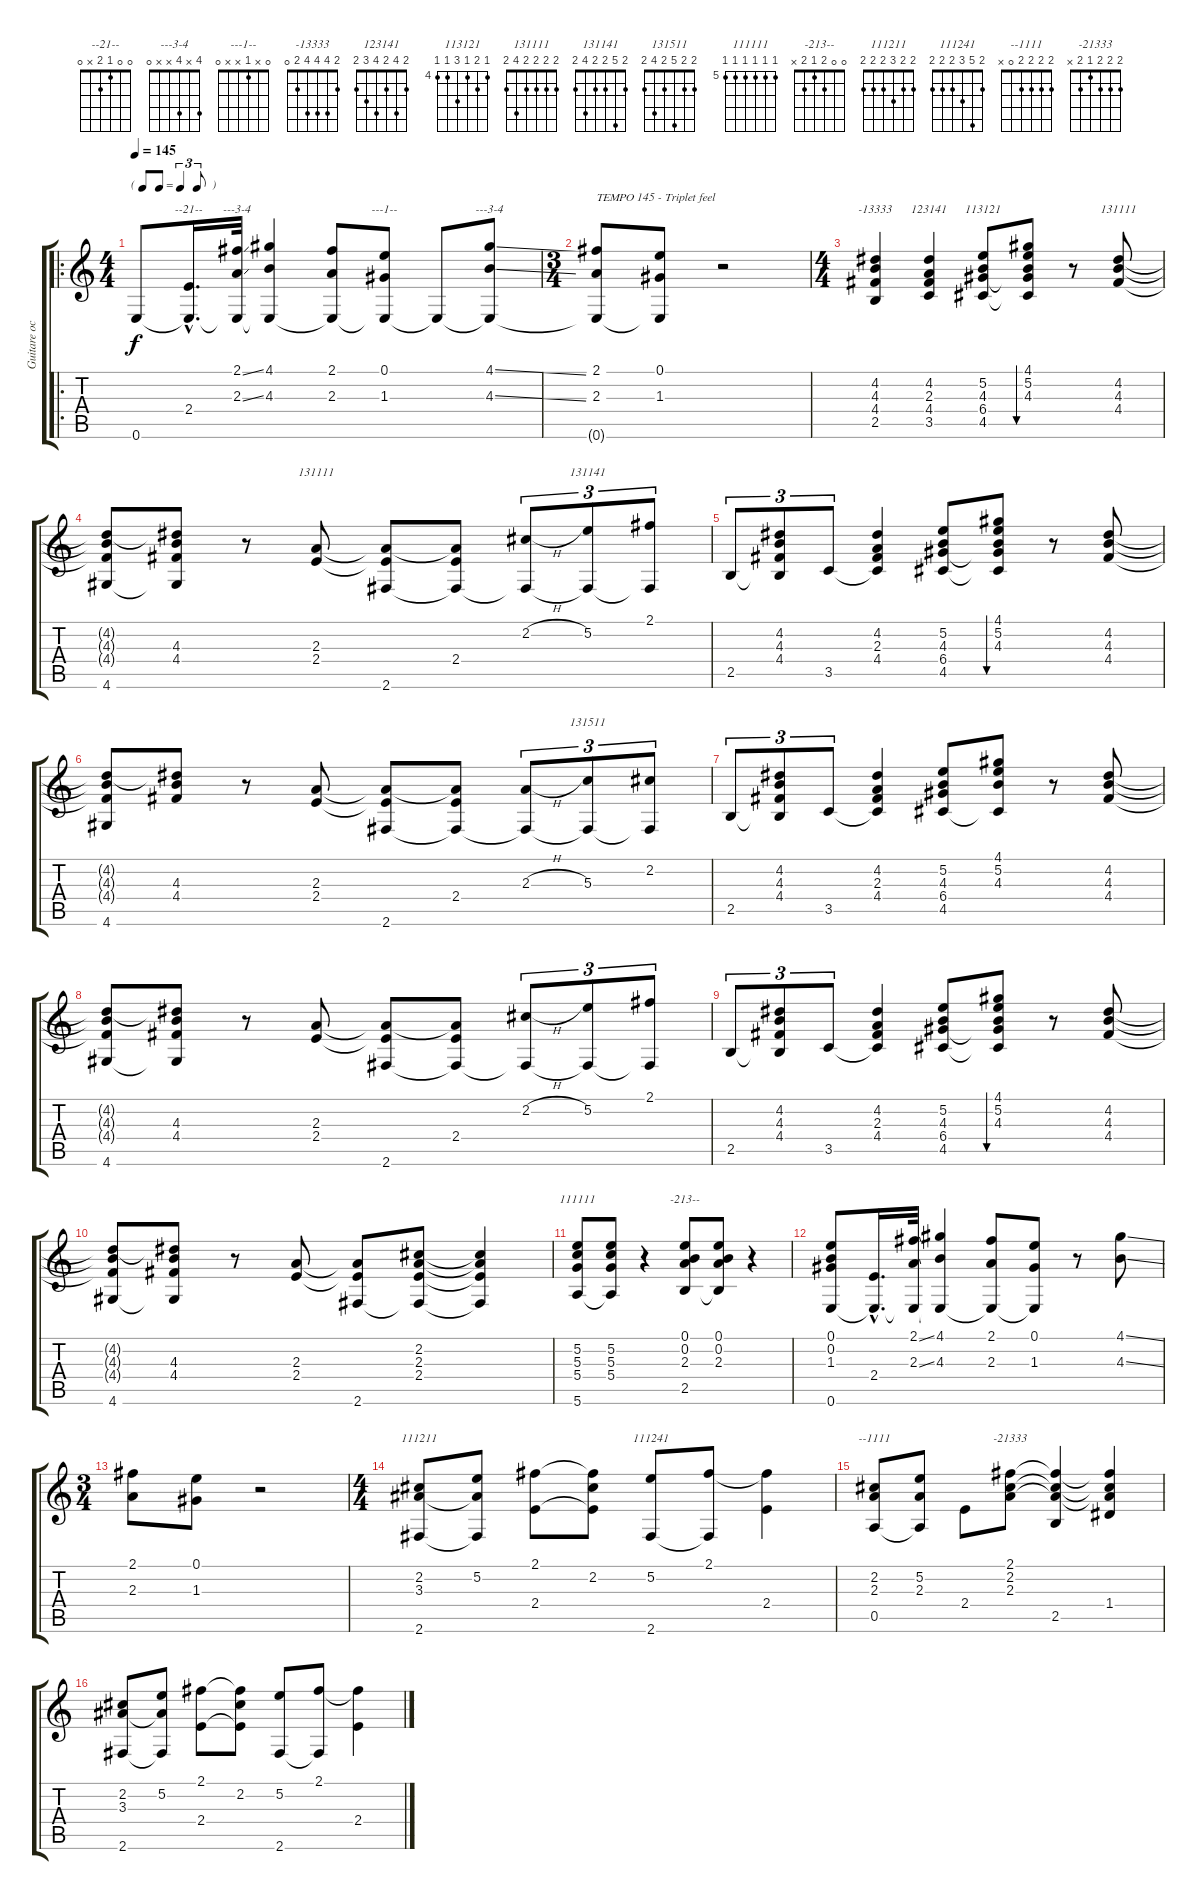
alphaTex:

\track ("Guitare octobre 1999" "Guitare oc") {instrument acousticguitarnylon}
\staff {score tabs}
\tuning (E4 B3 G3 D3 A2 E2) {hide}
\chord ("--21--" 0 0 1 2 x 0)
\chord ("---3-4" 2 x 2 x x 0)
\chord ("---1--" 0 x 1 x x 0)
\chord ("---3-4" 4 x 4 x x 0)
\chord ("-13333" 2 4 4 4 2 0)
\chord ("123141" 2 4 2 4 3 2)
\chord ("113121" 4 5 4 6 4 4) {firstfret 4}
\chord ("131111" 4 4 4 4 6 4) {firstfret 4}
\chord ("131111" 2 2 2 2 4 2)
\chord ("131141" 2 5 2 2 4 2)
\chord ("131511" 2 2 5 2 4 2)
\chord ("111111" 5 5 5 5 5 5) {firstfret 5}
\chord ("-213--" 0 0 2 1 2 x)
\chord ("111211" 2 2 3 2 2 2)
\chord ("111241" 2 5 3 2 2 2)
\chord ("--1111" 2 2 2 2 0 x)
\chord ("-21333" 2 2 2 1 2 x)
\ro
\ts (4 4)
\tf triplet8th
\tempo 145
\clef g2
\ks c
0.6.8{dy f instrument acousticguitarnylon} (2.4{hac} 0.6{hac t}).16{d ch "--21--"} (2.1{ss} 2.3{ss} 0.6{t}).32{ch "---3-4"} (4.1 4.3 0.6{t}).4 (2.1 2.3 0.6{t}).8 (0.1 1.3 0.6{t}).8{ch "---1--"} 0.6{t}.8 (4.1{ss} 4.3{ss} 0.6{t}).8{ch "---3-4"} |
\ts (3 4)
(2.1 2.3 0.6{t}).8{txt "TEMPO 145 - Triplet feel"} (0.1 1.3 0.6{t}).8 r.2 |
\ts (4 4)
(4.2 4.3 4.4 2.5).4{ch "-13333"} (4.2 2.3 4.4 3.5).4{ch "123141"} (5.2 4.3 6.4 4.5).8{ch "113121"} (4.1 5.2 4.3 6.4{t} 4.5{t}).8{bu 30} r.8 (4.2 4.3 4.4).8{ch "131111"} |
(4.2{t} 4.3{t} 4.4{t} 4.6).8 (4.2{t} 4.3 4.4 4.6{t}).8 r.8 (2.3 2.4).8{ch "131111"} (2.3{t} 2.4{t} 2.6).8 (2.3{t} 2.4 2.6{t}).8 (2.2{h} 2.6{t}).8{tu (3 2)} (5.2 2.6{t}).8{tu (3 2) ch "131141"} (2.1 2.6{t}).8{tu (3 2)} |
2.5.8{tu (3 2)} (4.2 4.3 4.4 2.5{t}).8{tu (3 2)} 3.5.8{tu (3 2)} (4.2 2.3 4.4 3.5{t}).4 (5.2 4.3 6.4 4.5).8 (4.1 5.2 4.3 6.4{t} 4.5{t}).8{bu 30} r.8 (4.2 4.3 4.4).8 |
(4.2{t} 4.3{t} 4.4{t} 4.6).8 (4.2{t} 4.3 4.4).8 r.8 (2.3 2.4).8 (2.3{t} 2.4{t} 2.6).8 (2.3{t} 2.4 2.6{t}).8 (2.3{h} 2.6{t}).8{tu (3 2)} (5.3 2.6{t}).8{tu (3 2) ch "131511"} (2.2 2.6{t}).8{tu (3 2)} |
2.5.8{tu (3 2)} (4.2 4.3 4.4 2.5{t}).8{tu (3 2)} 3.5.8{tu (3 2)} (4.2 2.3 4.4 3.5{t}).4 (5.2 4.3 6.4 4.5).8 (4.1 5.2 4.3 4.5{t}).8 r.8 (4.2 4.3 4.4).8 |
(4.2{t} 4.3{t} 4.4{t} 4.6).8 (4.2{t} 4.3 4.4 4.6{t}).8 r.8 (2.3 2.4).8 (2.3{t} 2.4{t} 2.6).8 (2.3{t} 2.4 2.6{t}).8 (2.2{h} 2.6{t}).8{tu (3 2)} (5.2 2.6{t}).8{tu (3 2)} (2.1 2.6{t}).8{tu (3 2)} |
2.5.8{tu (3 2)} (4.2 4.3 4.4 2.5{t}).8{tu (3 2)} 3.5.8{tu (3 2)} (4.2 2.3 4.4 3.5{t}).4 (5.2 4.3 6.4 4.5).8 (4.1 5.2 4.3 6.4{t} 4.5{t}).8{bu 30} r.8 (4.2 4.3 4.4).8 |
(4.2{t} 4.3{t} 4.4{t} 4.6).8 (4.2{t} 4.3 4.4 4.6{t}).8 r.8 (2.3 2.4).8 (2.3{t} 2.4{t} 2.6).8 (2.2 2.3 2.4 2.6{t}).8 (2.2{t} 2.3{t} 2.4{t} 2.6{t}).4 |
(5.2 5.3 5.4 5.6).8{ch "111111"} (5.2 5.3 5.4 5.6{t}).8 r.4 (0.1 0.2 2.3 2.5).8{ch "-213--"} (0.1 0.2 2.3 2.5{t}).8 r.4 |
(0.1 0.2 1.3 0.6).8 (2.4{hac} 0.6{hac t}).16{d} (2.1{ss} 2.3{ss} 0.6{t}).32 (4.1 4.3 0.6{t}).4 (2.1 2.3 0.6{t}).8 (0.1 1.3 0.6{t}).8 r.8 (4.1{ss} 4.3{ss}).8 |
\ts (3 4)
(2.1 2.3).8 (0.1 1.3).8 r.2 |
\ts (4 4)
(2.2 3.3 2.6).8{ch "111211"} (5.2 3.3{t} 2.6{t}).8 (2.1 2.4).8 (2.1{t} 2.2 2.4{t}).8 (5.2 2.6).8{ch "111241"} (2.1 2.6{t}).8 (2.1{t} 2.4).4 |
(2.2 2.3 0.5).8{ch "--1111"} (5.2 2.3 0.5{t}).8 2.4.8 (2.1 2.2 2.3).8{ch "-21333"} (2.1{t} 2.2{t} 2.3{t} 2.5).4 (2.1{t} 2.2{t} 2.3{t} 1.4).4 |
(2.2 3.3 2.6).8 (5.2 3.3{t} 2.6{t}).8 (2.1 2.4).8 (2.1{t} 2.2 2.4{t}).8 (5.2 2.6).8 (2.1 2.6{t}).8 (2.1{t} 2.4).4
